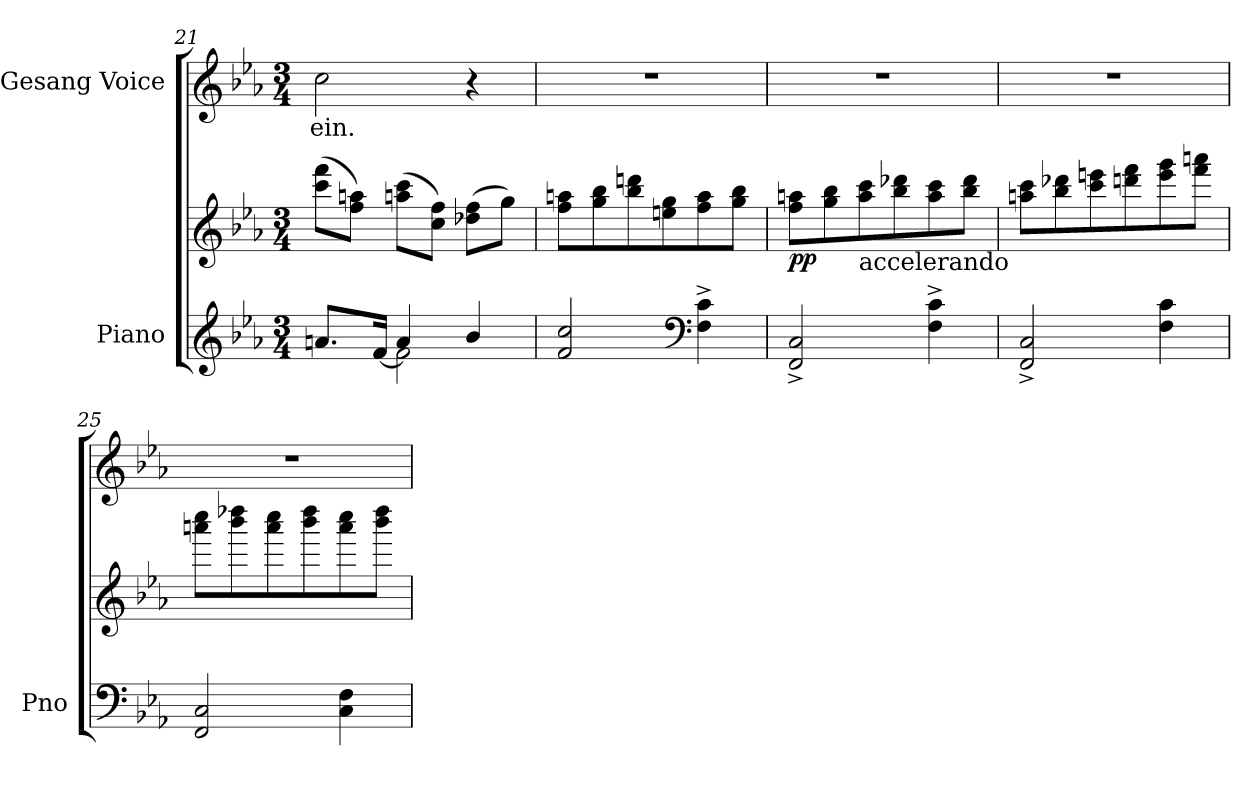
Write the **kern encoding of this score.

**kern	**kern	**dynam	**kern	**text
*part2	*part2	*part2	*part1	*part1
*staff3	*staff2	*staff2/3	*staff1	*staff1
*I"Piano	*	*	*I"Gesang Voice	*
*I'Pno	*	*	*	*
!!LO:LB:g=z
*clefG2	*clefG2	*	*clefG2	*
*k[b-e-a-]	*k[b-e-a-]	*	*k[b-e-a-]	*
*M3/4	*M3/4	*	*M3/4	*
=21	=21	=21	=21	=21
*^	*	*	*	*
!	!	!	!	!	!LO:LY:b
8.an/L	4ryy	(8ccc\ 8fff\L	.	2cc\	ein.
.	.	8ff\ 8aan\J)	.	.	.
[<16f/Jk	.	.	.	.	.
4a/	2f\]	(8aan\ 8ccc\L	.	.	.
.	.	8cc\ 8ff\J)	.	.	.
4b-/	.	(8dd-X\ 8ff\L	.	4r	.
.	.	8gg\J)	.	.	.
*v	*v	*	*	*	*
!!LO:PB:g=z
=22	=22	=22	=22	=22
2f/ 2cc/	8ff\ 8aan\L	.	2.r	.
.	8gg\ 8bb-\	.	.	.
.	8bb-\ 8dddn\	.	.	.
.	8een\ 8gg\	.	.	.
*clefF4	*	*	*	*
4F\^ 4c\^	8ff\ 8aa\	.	.	.
.	8gg\ 8bb-\J	.	.	.
=23	=23	=23	=23	=23
!	!	!LO:DY:b	!	!
2FF/^> 2C/^>	8ff\ 8aan\L	pp	2.r	.
.	8gg\ 8bb-\	.	.	.
!	!LO:TX:b:t=accelerando	!	!	!
.	8aa\ 8ccc\	.	.	.
.	8bb-\ 8ddd-X\	.	.	.
4F\^ 4c\^	8aa\ 8ccc\	.	.	.
.	8bb-\ 8ddd-\J	.	.	.
=24	=24	=24	=24	=24
2FF/^> 2C/^>	8aan\ 8ccc\L	.	2.r	.
.	8bb-\ 8ddd-X\	.	.	.
.	8ccc\ 8eeen\	.	.	.
.	8dddn\ 8fff\	.	.	.
4F\ 4c\	8eee\ 8ggg\	.	.	.
.	8fff\ 8aaa\J	.	.	.
=25	=25	=25	=25	=25
2FF/ 2C/	8aaan\ 8cccc\L	.	2.r	.
.	8bbb-\ 8dddd-X\	.	.	.
.	8aaa\ 8cccc\	.	.	.
.	8bbb-\ 8dddd-\	.	.	.
4C\ 4F\	8aaa\ 8cccc\	.	.	.
.	8bbb-\ 8dddd-\J	.	.	.
=	=	=	=	=
*-	*-	*-	*-	*-
